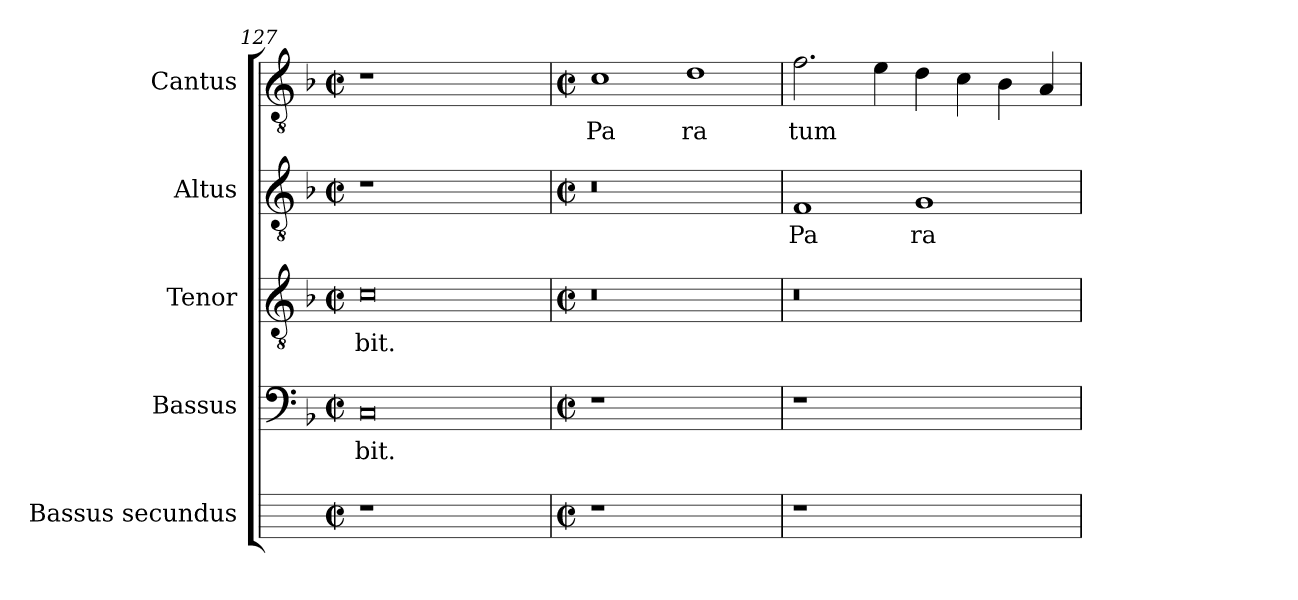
**kern	**kern	**text	**kern	**text	**kern	**text	**kern	**text
*part5	*part4	*part4	*part3	*part3	*part2	*part2	*part1	*part1
*staff5	*staff4	*staff4	*staff3	*staff3	*staff2	*staff2	*staff1	*staff1
*I"Bassus  secundus	*I"Bassus	*	*I"Tenor	*	*I"Altus	*	*I"Cantus	*
*	*I'B	*	*I'T	*	*I'A	*	*I'C	*
*	*clefF4	*	*clefGv2	*	*clefGv2	*	*clefGv2	*
*k[]	*k[b-]	*	*k[b-]	*	*k[b-]	*	*k[b-]	*
*C:	*F:	*	*F:	*	*F:	*	*F:	*
*M2/2	*M2/2	*	*M2/2	*	*M2/2	*	*M2/2	*
*met(c|)	*met(c|)	*	*met(c|)	*	*met(c|)	*	*met(c|)	*
=127	=127	=127	=127	=127	=127	=127	=127	=127
!	!	!LO:LY:b:cj	!	!LO:LY:b:cj	!	!	!	!
1r	0C	bit.	0c	bit.	1r	.	1r	.
1ryy	.	.	.	.	1ryy	.	1ryy	.
!!LO:LB:g=z
=128!	=128!	=128!	=128!	=128!	=128!	=128!	=128!	=128!
*M2/2	*M2/2	*	*M2/2	*	*M2/2	*	*M2/2	*
*met(c|)	*met(c|)	*	*met(c|)	*	*met(c|)	*	*met(c|)	*
!	!	!	!	!	!	!	!	!LO:LY:b:cj
1r	1r	.	0r	.	0r	.	1c	Pa
!	!	!	!	!	!	!	!	!LO:LY:b:cj
1ryy	1ryy	.	.	.	.	.	1d	ra
=129	=129	=129	=129	=129	=129	=129	=129	=129
!	!	!	!	!	!	!LO:LY:b:cj	!	!LO:LY:b:cj
1r	1r	.	0r	.	1F	Pa	2.f\	tum
!	!	!	!	!	!	!	!	!LO:LY:b:cj
.	.	.	.	.	.	.	4e\	.
!	!	!	!	!	!	!LO:LY:b:cj	!	!LO:LY:b:cj
1ryy	1ryy	.	.	.	1G	ra	4d\	.
!	!	!	!	!	!	!	!	!LO:LY:b:cj
.	.	.	.	.	.	.	4c\	.
!	!	!	!	!	!	!	!	!LO:LY:b:cj
.	.	.	.	.	.	.	4B-\	.
!	!	!	!	!	!	!	!	!LO:LY:b:cj
.	.	.	.	.	.	.	4A/	.
=	=	=	=	=	=	=	=	=
*-	*-	*-	*-	*-	*-	*-	*-	*-
